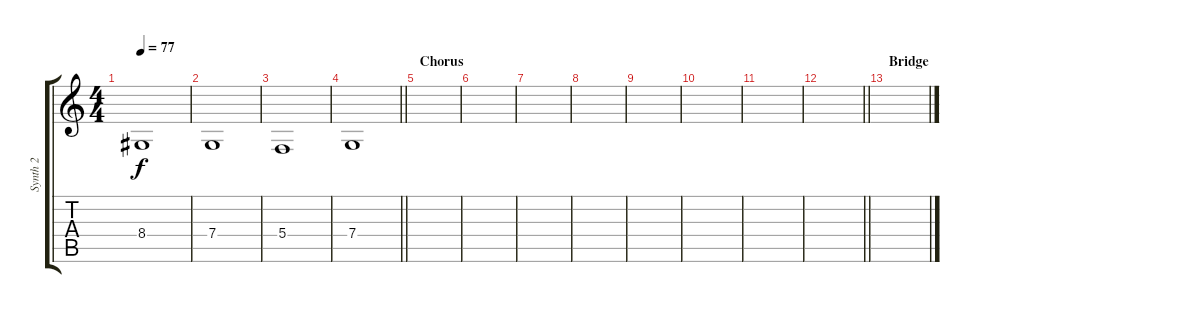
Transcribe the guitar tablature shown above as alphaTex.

\track ("Synth 2" "Synth 2") {instrument drawbarorgan}
\staff {score tabs}
\tuning (D4 A3 F3 C3 G2 C2) {hide}
\ts (4 4)
\tempo 77
\clef g2
\ks c
8.4.1{dy f} |
7.4.1 |
5.4.1 |
\barLineRight lightlight
7.4.1 |
\section ("" "Chorus")
|
|
|
|
|
|
|
\barLineRight lightlight
|
\section ("" "Bridge")
